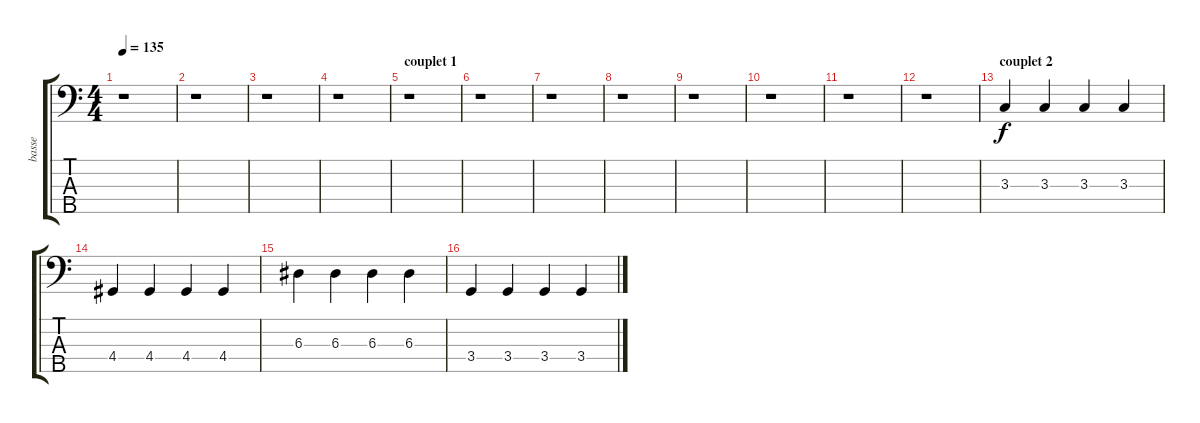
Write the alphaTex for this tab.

\track ("basse" "basse") {instrument electricbassfinger}
\staff {score tabs}
\tuning (G2 D2 A1 E1 B0) {hide}
\ts (4 4)
\tempo 135
\clef f4
\ks c
r.1{dy f instrument electricbassfinger} |
r.1 |
r.1 |
r.1 |
\section ("" "couplet 1")
r.1 |
r.1 |
r.1 |
r.1 |
r.1 |
r.1 |
r.1 |
r.1 |
\section ("" "couplet 2")
3.3.4 3.3.4 3.3.4 3.3.4 |
4.4.4 4.4.4 4.4.4 4.4.4 |
6.3.4 6.3.4 6.3.4 6.3.4 |
3.4.4 3.4.4 3.4.4 3.4.4
